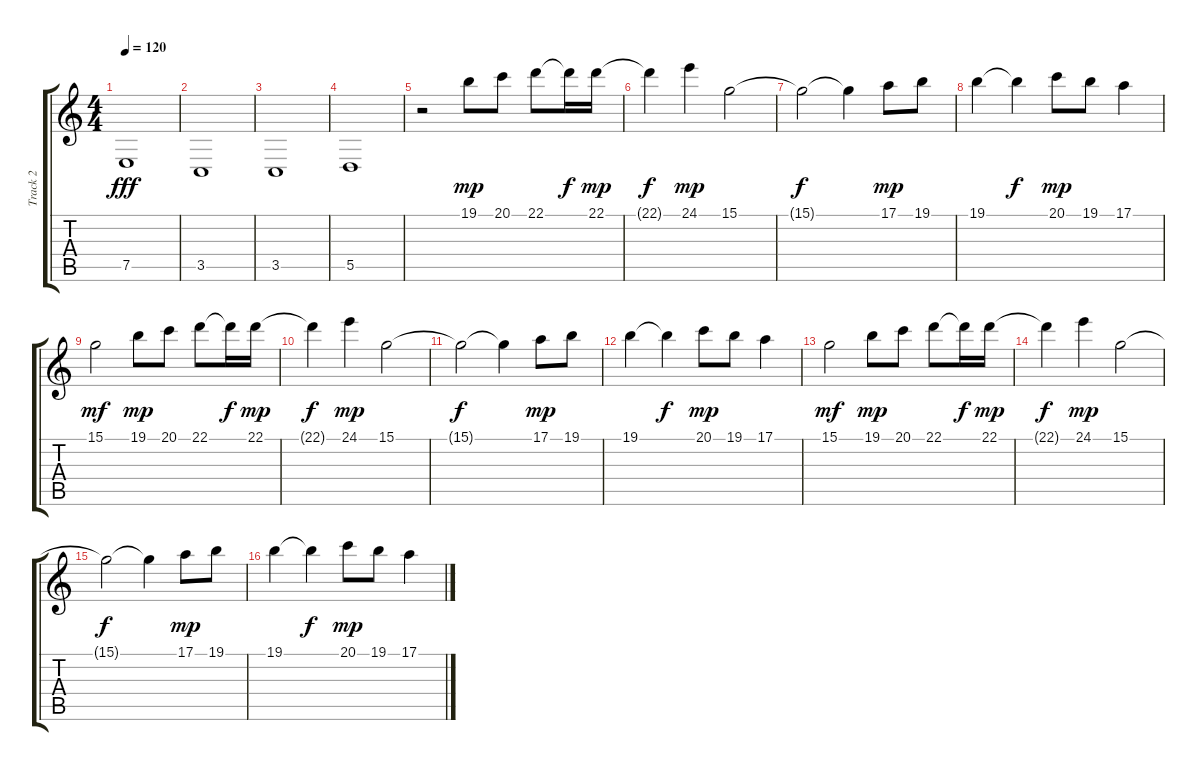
\track ("Track 2" "Track 2") {instrument stringensemble1}
\staff {score tabs}
\tuning (E4 B3 G3 D3 A2 E2) {hide}
\ts (4 4)
\tempo 120
\clef g2
\ks c
7.5.1{dy fff} |
3.5.1 |
3.5.1 |
5.5.1 |
r.2{volume 14} 19.1.8{dy mp} 20.1.8 22.1.8 22.1{t}.16{dy f} 22.1.16{dy mp} |
22.1{t}.4{dy f} 24.1.4{dy mp} 15.1.2 |
15.1{t}.2{dy f} 15.1{t}.4 17.1.8{dy mp} 19.1.8 |
19.1.4 19.1{t}.4{dy f} 20.1.8{dy mp} 19.1.8 17.1.4 |
15.1.2{dy mf volume 14} 19.1.8{dy mp} 20.1.8 22.1.8 22.1{t}.16{dy f} 22.1.16{dy mp} |
22.1{t}.4{dy f} 24.1.4{dy mp} 15.1.2 |
15.1{t}.2{dy f} 15.1{t}.4 17.1.8{dy mp} 19.1.8 |
19.1.4 19.1{t}.4{dy f} 20.1.8{dy mp} 19.1.8 17.1.4 |
15.1.2{dy mf volume 14} 19.1.8{dy mp} 20.1.8 22.1.8 22.1{t}.16{dy f} 22.1.16{dy mp} |
22.1{t}.4{dy f} 24.1.4{dy mp} 15.1.2 |
15.1{t}.2{dy f} 15.1{t}.4 17.1.8{dy mp} 19.1.8 |
19.1.4 19.1{t}.4{dy f} 20.1.8{dy mp} 19.1.8 17.1.4
